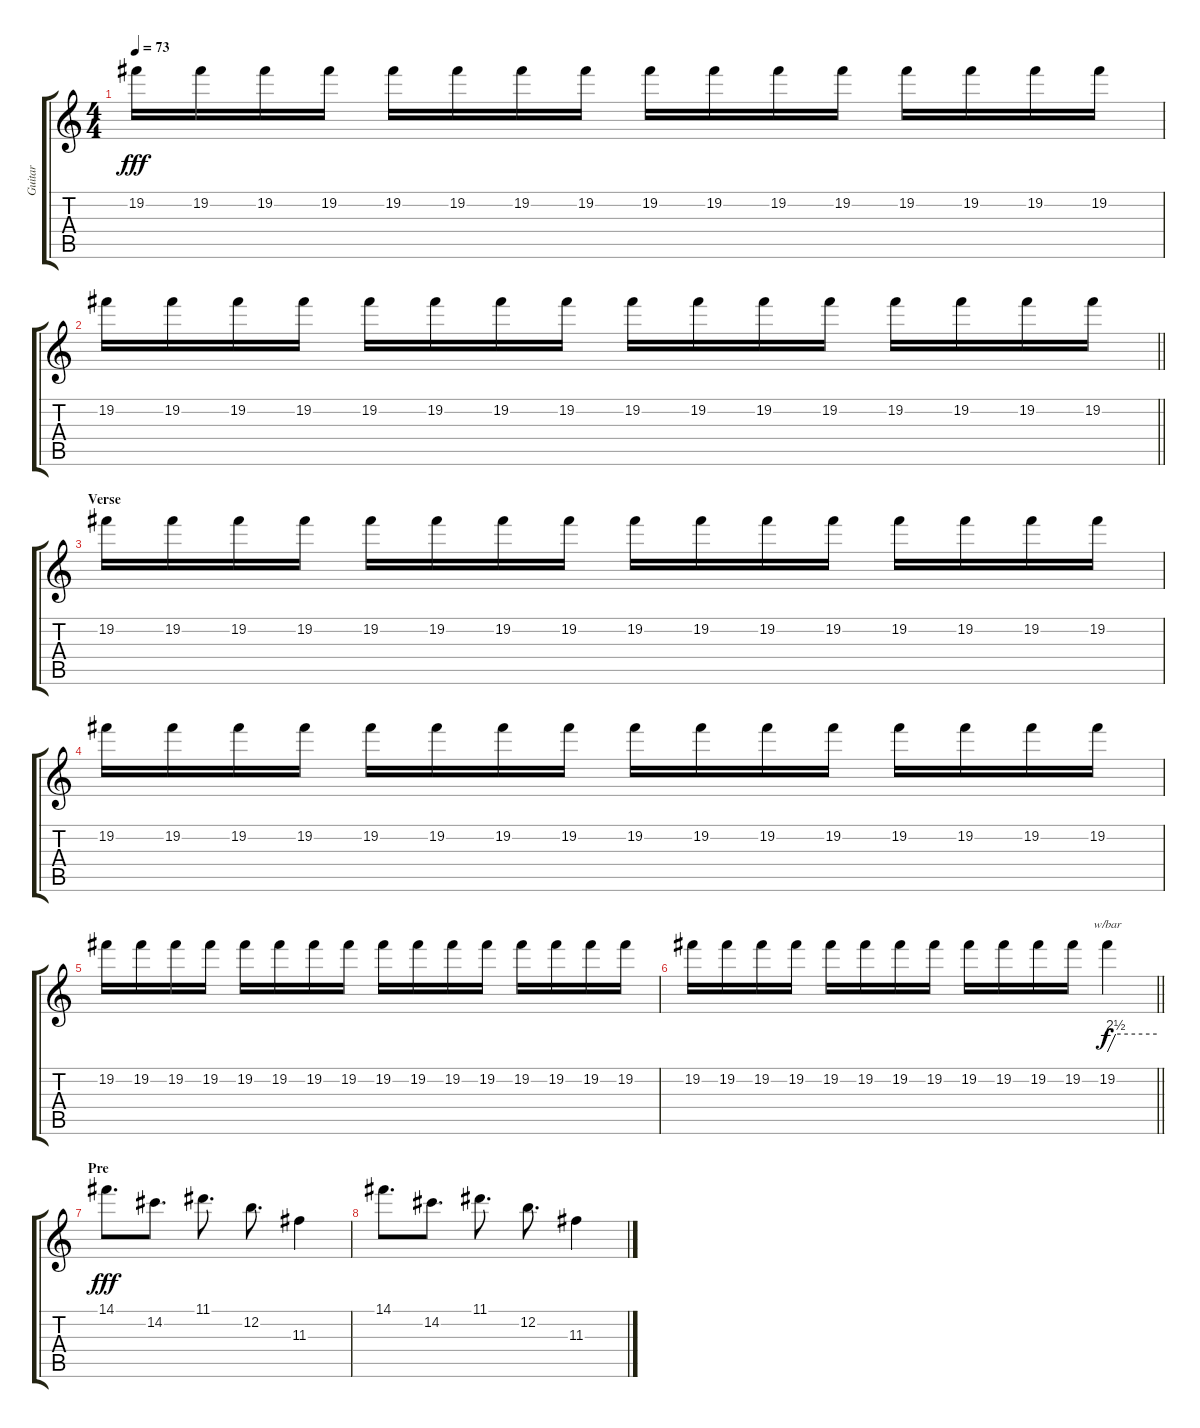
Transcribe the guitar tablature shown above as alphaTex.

\track ("Guitar" "Guitar") {instrument overdrivenguitar}
\staff {score tabs}
\tuning (E4 B3 G3 D3 A2 E2) {hide}
\ts (4 4)
\tempo 73
\clef g2
\ks c
19.2.16{dy fff} 19.2.16 19.2.16 19.2.16 19.2.16 19.2.16 19.2.16 19.2.16 19.2.16 19.2.16 19.2.16 19.2.16 19.2.16 19.2.16 19.2.16 19.2.16 |
\barLineRight lightlight
19.2.16 19.2.16 19.2.16 19.2.16 19.2.16 19.2.16 19.2.16 19.2.16 19.2.16 19.2.16 19.2.16 19.2.16 19.2.16 19.2.16 19.2.16 19.2.16 |
\section ("" "Verse")
19.2.16 19.2.16 19.2.16 19.2.16 19.2.16 19.2.16 19.2.16 19.2.16 19.2.16 19.2.16 19.2.16 19.2.16 19.2.16 19.2.16 19.2.16 19.2.16 |
19.2.16 19.2.16 19.2.16 19.2.16 19.2.16 19.2.16 19.2.16 19.2.16 19.2.16 19.2.16 19.2.16 19.2.16 19.2.16 19.2.16 19.2.16 19.2.16 |
19.2.16 19.2.16 19.2.16 19.2.16 19.2.16 19.2.16 19.2.16 19.2.16 19.2.16 19.2.16 19.2.16 19.2.16 19.2.16 19.2.16 19.2.16 19.2.16 |
\barLineRight lightlight
19.2.16 19.2.16 19.2.16 19.2.16 19.2.16 19.2.16 19.2.16 19.2.16 19.2.16 19.2.16 19.2.16 19.2.16 19.2.4{tbe (custom default 0 0 10 10 60 10) dy f} |
\section ("" "Pre")
14.1.8{d dy fff} 14.2.8{d} 11.1.8{d} 12.2.8{d} 11.3.4 |
14.1.8{d} 14.2.8{d} 11.1.8{d} 12.2.8{d} 11.3.4
